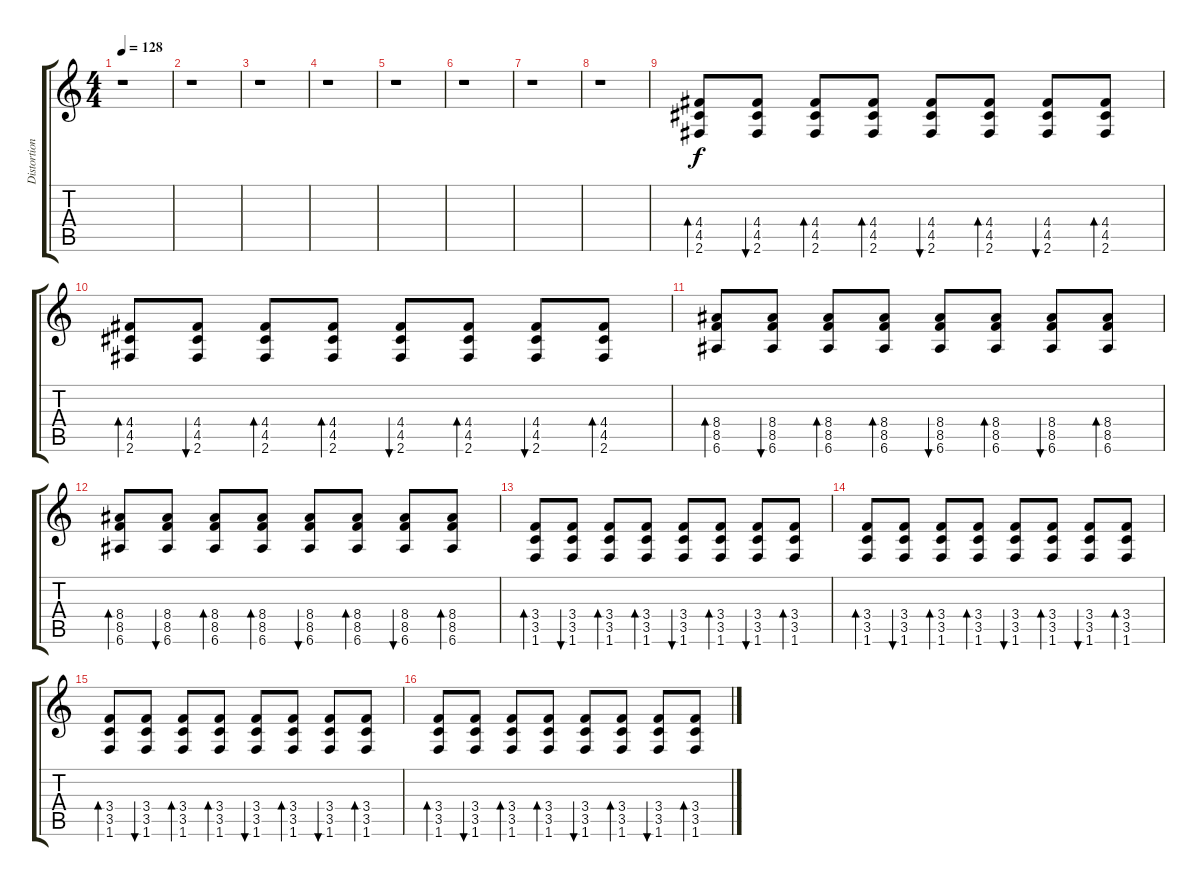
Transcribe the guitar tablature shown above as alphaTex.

\track ("Distortion Guitar 1" "Distortion") {instrument distortionguitar}
\staff {score tabs}
\tuning (E4 B3 G3 D3 A2 E2) {hide}
\ts (4 4)
\tempo 128
\clef g2
\ks c
r.1{dy f} |
r.1 |
r.1 |
r.1 |
r.1 |
r.1 |
r.1 |
r.1 |
(4.4 4.5 2.6).8{bd 60} (4.4 4.5 2.6).8{bu 60} (4.4 4.5 2.6).8{bd 60} (4.4 4.5 2.6).8{bd 60} (4.4 4.5 2.6).8{bu 60} (4.4 4.5 2.6).8{bd 60} (4.4 4.5 2.6).8{bu 60} (4.4 4.5 2.6).8{bd 60} |
(4.4 4.5 2.6).8{bd 60} (4.4 4.5 2.6).8{bu 60} (4.4 4.5 2.6).8{bd 60} (4.4 4.5 2.6).8{bd 60} (4.4 4.5 2.6).8{bu 60} (4.4 4.5 2.6).8{bd 60} (4.4 4.5 2.6).8{bu 60} (4.4 4.5 2.6).8{bd 60} |
(8.4 8.5 6.6).8{bd 60} (8.4 8.5 6.6).8{bu 60} (8.4 8.5 6.6).8{bd 60} (8.4 8.5 6.6).8{bd 60} (8.4 8.5 6.6).8{bu 60} (8.4 8.5 6.6).8{bd 60} (8.4 8.5 6.6).8{bu 60} (8.4 8.5 6.6).8{bd 60} |
(8.4 8.5 6.6).8{bd 60} (8.4 8.5 6.6).8{bu 60} (8.4 8.5 6.6).8{bd 60} (8.4 8.5 6.6).8{bd 60} (8.4 8.5 6.6).8{bu 60} (8.4 8.5 6.6).8{bd 60} (8.4 8.5 6.6).8{bu 60} (8.4 8.5 6.6).8{bd 60} |
(3.4 3.5 1.6).8{bd 60} (3.4 3.5 1.6).8{bu 60} (3.4 3.5 1.6).8{bd 60} (3.4 3.5 1.6).8{bd 60} (3.4 3.5 1.6).8{bu 60} (3.4 3.5 1.6).8{bd 60} (3.4 3.5 1.6).8{bu 60} (3.4 3.5 1.6).8{bd 60} |
(3.4 3.5 1.6).8{bd 60} (3.4 3.5 1.6).8{bu 60} (3.4 3.5 1.6).8{bd 60} (3.4 3.5 1.6).8{bd 60} (3.4 3.5 1.6).8{bu 60} (3.4 3.5 1.6).8{bd 60} (3.4 3.5 1.6).8{bu 60} (3.4 3.5 1.6).8{bd 60} |
(3.4 3.5 1.6).8{bd 60} (3.4 3.5 1.6).8{bu 60} (3.4 3.5 1.6).8{bd 60} (3.4 3.5 1.6).8{bd 60} (3.4 3.5 1.6).8{bu 60} (3.4 3.5 1.6).8{bd 60} (3.4 3.5 1.6).8{bu 60} (3.4 3.5 1.6).8{bd 60} |
(3.4 3.5 1.6).8{bd 60} (3.4 3.5 1.6).8{bu 60} (3.4 3.5 1.6).8{bd 60} (3.4 3.5 1.6).8{bd 60} (3.4 3.5 1.6).8{bu 60} (3.4 3.5 1.6).8{bd 60} (3.4 3.5 1.6).8{bu 60} (3.4 3.5 1.6).8{bd 60}
